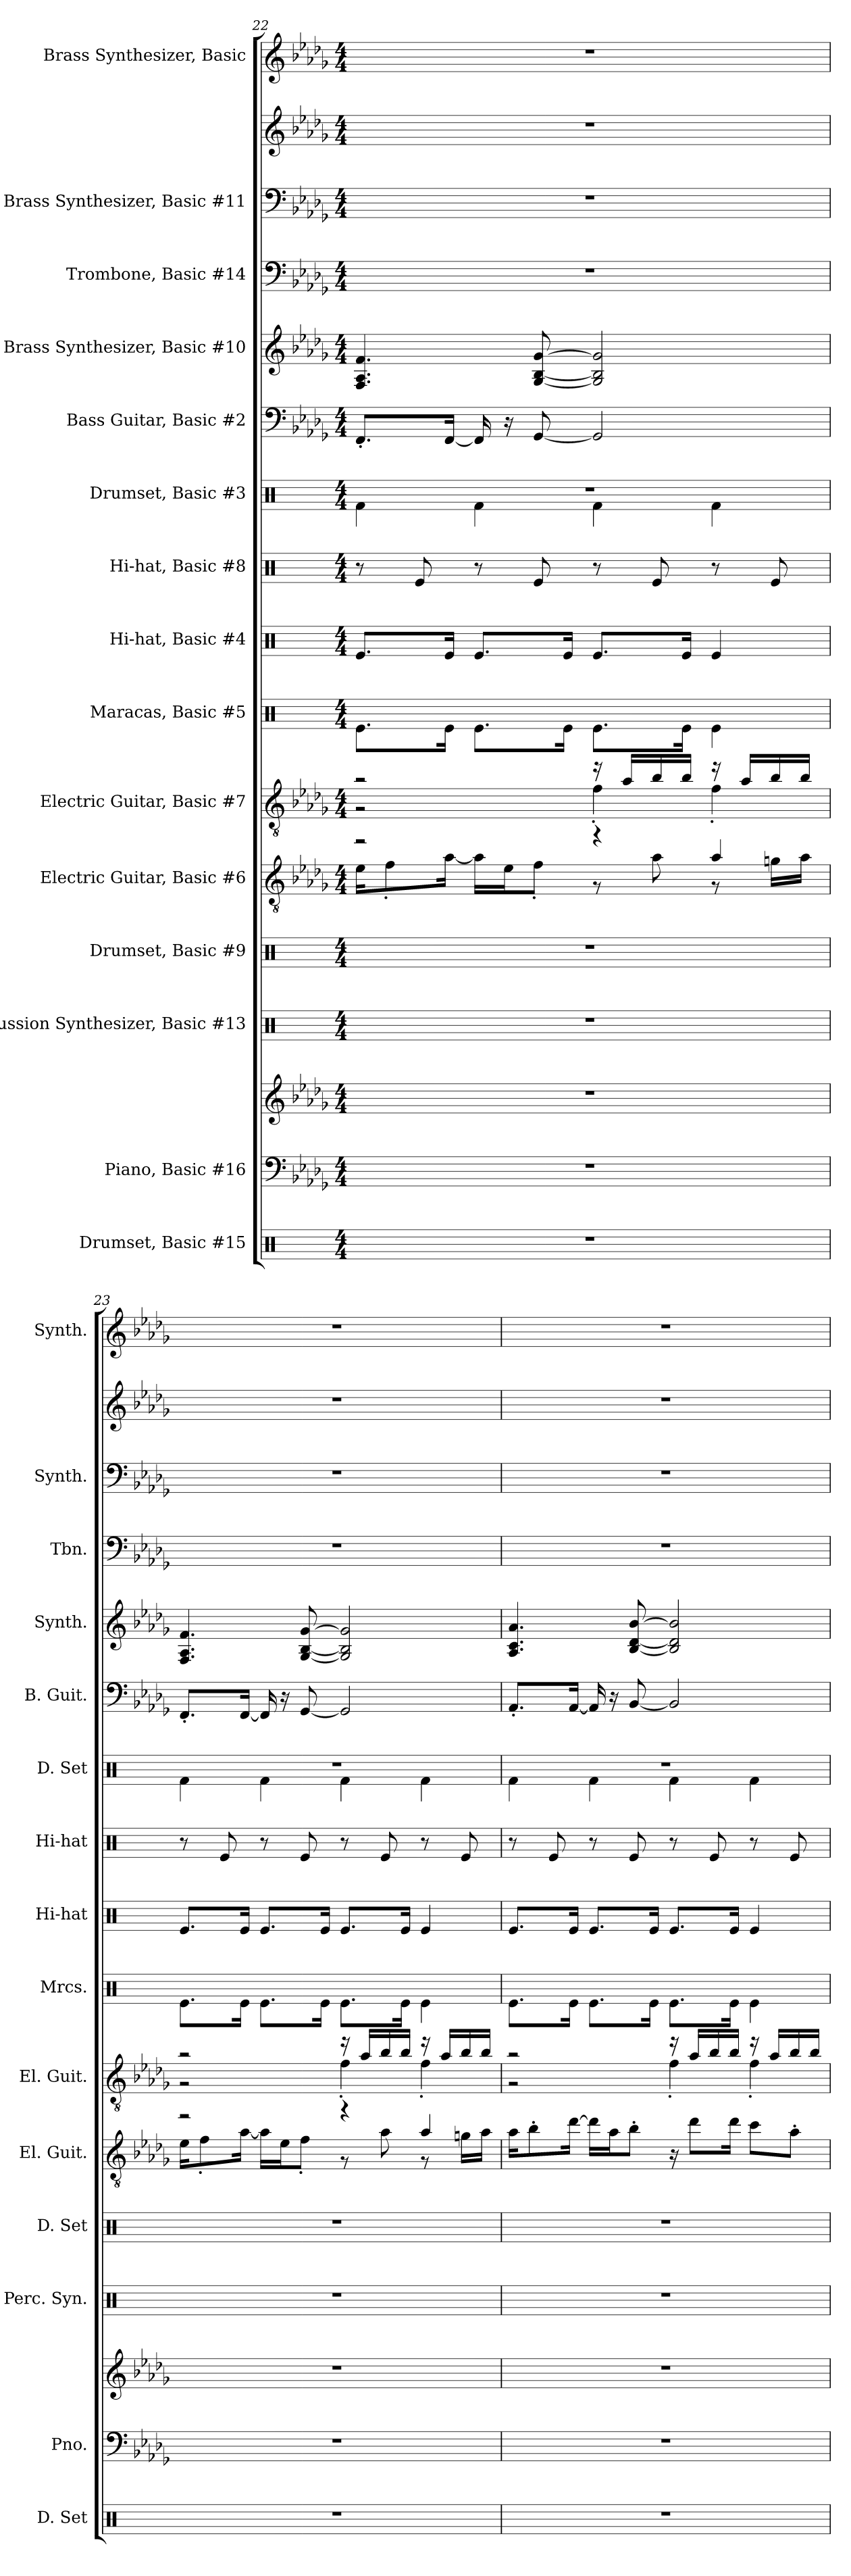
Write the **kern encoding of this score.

**kern	**kern	**kern	**kern	**kern	**kern	**kern	**kern	**kern	**kern	**kern	**kern	**kern	**kern	**kern	**kern	**kern
*part15	*part14	*part14	*part13	*part12	*part11	*part10	*part9	*part8	*part7	*part6	*part5	*part4	*part3	*part2	*part2	*part1
*staff17	*staff16	*staff15	*staff14	*staff13	*staff12	*staff11	*staff10	*staff9	*staff8	*staff7	*staff6	*staff5	*staff4	*staff3	*staff2	*staff1
*I"Drumset, Basic #15	*I"Piano, Basic #16	*	*I"Percussion Synthesizer, Basic #13	*I"Drumset, Basic #9	*I"Electric Guitar, Basic #6	*I"Electric Guitar, Basic #7	*I"Maracas, Basic #5	*I"Hi-hat, Basic #4	*I"Hi-hat, Basic #8	*I"Drumset, Basic #3	*I"Bass Guitar, Basic #2	*I"Brass Synthesizer, Basic #10	*I"Trombone, Basic #14	*I"Brass Synthesizer, Basic #11	*	*I"Brass Synthesizer, Basic
*I'D. Set	*I'Pno.	*	*I'Perc. Syn.	*I'D. Set	*I'El. Guit.	*I'El. Guit.	*I'Mrcs.	*I'Hi-hat	*I'Hi-hat	*I'D. Set	*I'B. Guit.	*I'Synth.	*I'Tbn.	*I'Synth.	*	*I'Synth.
!!LO:PB:g=z
*clefX	*clefF4	*clefG2	*clefX	*clefX	*clefGv2	*clefGv2	*clefX	*clefX	*clefX	*clefX	*clefF4	*clefG2	*clefF4	*clefF4	*clefG2	*clefG2
*	*	*	*	*	*	*	*	*	*	*	*ITrd7c12	*	*	*	*	*
*k[]	*k[b-e-a-d-g-]	*k[b-e-a-d-g-]	*k[]	*k[]	*k[b-e-a-d-g-]	*k[b-e-a-d-g-]	*k[]	*k[]	*k[]	*k[]	*k[b-e-a-d-g-]	*k[b-e-a-d-g-]	*k[b-e-a-d-g-]	*k[b-e-a-d-g-]	*k[b-e-a-d-g-]	*k[b-e-a-d-g-]
*M4/4	*M4/4	*M4/4	*M4/4	*M4/4	*M4/4	*M4/4	*M4/4	*M4/4	*M4/4	*M4/4	*M4/4	*M4/4	*M4/4	*M4/4	*M4/4	*M4/4
=22	=22	=22	=22	=22	=22	=22	=22	=22	=22	=22	=22	=22	=22	=22	=22	=22
*	*	*	*	*	*^	*^	*	*	*	*^	*	*	*	*	*	*
1r	1r	1r	1r	1r	2r	16e-\KL	2r	2r	8.Re\L	8.Re/L	8r	1r	4Rf\	8.FFF'/L	4.F/ 4.A-/ 4.f/	1r	1r	1r	1r
.	.	.	.	.	.	8f'\	.	.	.	.	.	.	.	.	.	.	.	.	.
.	.	.	.	.	.	.	.	.	.	.	8Re/	.	.	.	.	.	.	.	.
.	.	.	.	.	.	[16a-\Jk	.	.	16Re\Jk	16Re/Jk	.	.	.	[16FFF/Jk	.	.	.	.	.
.	.	.	.	.	.	16a-\LL]	.	.	8.Re\L	8.Re/L	8r	.	4Rf\	16FFF/]	.	.	.	.	.
.	.	.	.	.	.	16e-\J	.	.	.	.	.	.	.	16r	.	.	.	.	.
.	.	.	.	.	.	8f'\J	.	.	.	.	8Re/	.	.	[8GGG-/	[8G-/ [8B-/ [8g-/	.	.	.	.
.	.	.	.	.	.	.	.	.	16Re\Jk	16Re/Jk	.	.	.	.	.	.	.	.	.
.	.	.	.	.	4r	8r	16r	4f'\	8.Re\L	8.Re/L	8r	.	4Rf\	2GGG-/]	2G-/] 2B-/] 2g-/]	.	.	.	.
.	.	.	.	.	.	.	16a-/LL	.	.	.	.	.	.	.	.	.	.	.	.
.	.	.	.	.	.	8a-\	16b-/	.	.	.	8Re/	.	.	.	.	.	.	.	.
.	.	.	.	.	.	.	16b-/JJ	.	16Re\Jk	16Re/Jk	.	.	.	.	.	.	.	.	.
.	.	.	.	.	4a-/	8r	16r	4f'\	4Re\	4Re/	8r	.	4Rf\	.	.	.	.	.	.
.	.	.	.	.	.	.	16a-/LL	.	.	.	.	.	.	.	.	.	.	.	.
.	.	.	.	.	.	16gn\LL	16b-/	.	.	.	8Re/	.	.	.	.	.	.	.	.
.	.	.	.	.	.	16a-\JJ	16b-/JJ	.	.	.	.	.	.	.	.	.	.	.	.
=23	=23	=23	=23	=23	=23	=23	=23	=23	=23	=23	=23	=23	=23	=23	=23	=23	=23	=23	=23
1r	1r	1r	1r	1r	2r	16e-\KL	2r	2r	8.Re\L	8.Re/L	8r	1r	4Rf\	8.FFF'/L	4.F/ 4.A-/ 4.f/	1r	1r	1r	1r
.	.	.	.	.	.	8f'\	.	.	.	.	.	.	.	.	.	.	.	.	.
.	.	.	.	.	.	.	.	.	.	.	8Re/	.	.	.	.	.	.	.	.
.	.	.	.	.	.	[16a-\Jk	.	.	16Re\Jk	16Re/Jk	.	.	.	[16FFF/Jk	.	.	.	.	.
.	.	.	.	.	.	16a-\LL]	.	.	8.Re\L	8.Re/L	8r	.	4Rf\	16FFF/]	.	.	.	.	.
.	.	.	.	.	.	16e-\J	.	.	.	.	.	.	.	16r	.	.	.	.	.
.	.	.	.	.	.	8f'\J	.	.	.	.	8Re/	.	.	[8GGG-/	[8G-/ [8B-/ [8g-/	.	.	.	.
.	.	.	.	.	.	.	.	.	16Re\Jk	16Re/Jk	.	.	.	.	.	.	.	.	.
.	.	.	.	.	4r	8r	16r	4f'\	8.Re\L	8.Re/L	8r	.	4Rf\	2GGG-/]	2G-/] 2B-/] 2g-/]	.	.	.	.
.	.	.	.	.	.	.	16a-/LL	.	.	.	.	.	.	.	.	.	.	.	.
.	.	.	.	.	.	8a-\	16b-/	.	.	.	8Re/	.	.	.	.	.	.	.	.
.	.	.	.	.	.	.	16b-/JJ	.	16Re\Jk	16Re/Jk	.	.	.	.	.	.	.	.	.
.	.	.	.	.	4a-/	8r	16r	4f'\	4Re\	4Re/	8r	.	4Rf\	.	.	.	.	.	.
.	.	.	.	.	.	.	16a-/LL	.	.	.	.	.	.	.	.	.	.	.	.
.	.	.	.	.	.	16gn\LL	16b-/	.	.	.	8Re/	.	.	.	.	.	.	.	.
.	.	.	.	.	.	16a-\JJ	16b-/JJ	.	.	.	.	.	.	.	.	.	.	.	.
*	*	*	*	*	*v	*v	*	*	*	*	*	*	*	*	*	*	*	*	*
!!LO:PB:g=z
=24	=24	=24	=24	=24	=24	=24	=24	=24	=24	=24	=24	=24	=24	=24	=24	=24	=24	=24
1r	1r	1r	1r	1r	16a-\KL	2r	2r	8.Re\L	8.Re/L	8r	1r	4Rf\	8.AAA-'/L	4.A-/ 4.c/ 4.a-/	1r	1r	1r	1r
.	.	.	.	.	8b-'\	.	.	.	.	.	.	.	.	.	.	.	.	.
.	.	.	.	.	.	.	.	.	.	8Re/	.	.	.	.	.	.	.	.
.	.	.	.	.	[16dd-\Jk	.	.	16Re\Jk	16Re/Jk	.	.	.	[16AAA-/Jk	.	.	.	.	.
.	.	.	.	.	16dd-\LL]	.	.	8.Re\L	8.Re/L	8r	.	4Rf\	16AAA-/]	.	.	.	.	.
.	.	.	.	.	16a-\J	.	.	.	.	.	.	.	16r	.	.	.	.	.
.	.	.	.	.	8b-'\J	.	.	.	.	8Re/	.	.	[8BBB-/	[8B-/ [8d-/ [8b-/	.	.	.	.
.	.	.	.	.	.	.	.	16Re\Jk	16Re/Jk	.	.	.	.	.	.	.	.	.
.	.	.	.	.	16r	16r	4f'\	8.Re\L	8.Re/L	8r	.	4Rf\	2BBB-/]	2B-/] 2d-/] 2b-/]	.	.	.	.
.	.	.	.	.	8dd-\L	16a-/LL	.	.	.	.	.	.	.	.	.	.	.	.
.	.	.	.	.	.	16b-/	.	.	.	8Re/	.	.	.	.	.	.	.	.
.	.	.	.	.	16dd-\Jk	16b-/JJ	.	16Re\Jk	16Re/Jk	.	.	.	.	.	.	.	.	.
.	.	.	.	.	8cc\L	16r	4f'\	4Re\	4Re/	8r	.	4Rf\	.	.	.	.	.	.
.	.	.	.	.	.	16a-/LL	.	.	.	.	.	.	.	.	.	.	.	.
.	.	.	.	.	8a-'\J	16b-/	.	.	.	8Re/	.	.	.	.	.	.	.	.
.	.	.	.	.	.	16b-/JJ	.	.	.	.	.	.	.	.	.	.	.	.
*	*	*	*	*	*	*v	*v	*	*	*	*v	*v	*	*	*	*	*	*
=	=	=	=	=	=	=	=	=	=	=	=	=	=	=	=	=
*-	*-	*-	*-	*-	*-	*-	*-	*-	*-	*-	*-	*-	*-	*-	*-	*-
